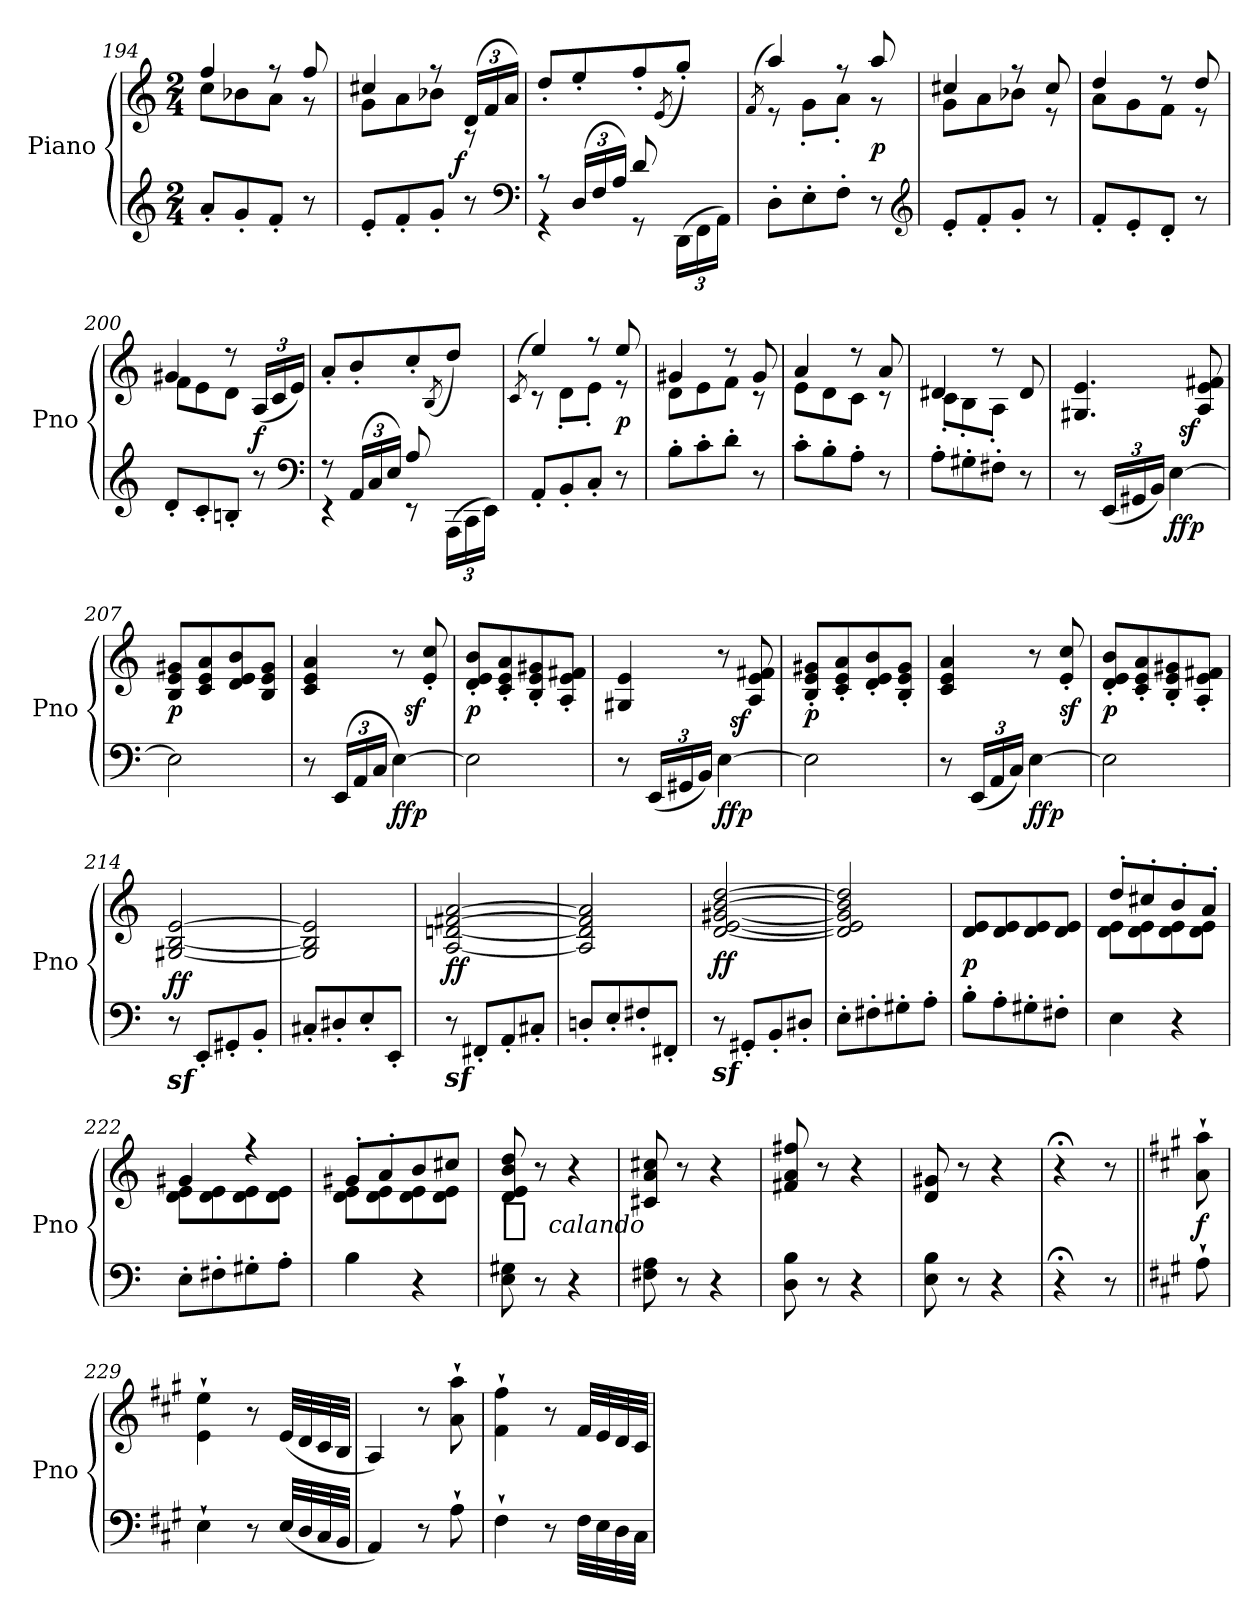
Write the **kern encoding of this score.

**kern	**kern	**dynam
*part1	*part1	*part1
*staff2	*staff1	*staff1/2
*I"Piano	*	*
*I'Pno	*	*
*clefG2	*clefG2	*
*k[]	*k[]	*
*M2/4	*M2/4	*
=194	=194	=194
*	*^	*
8a'L	4ff	8ccL	.
8g'	.	8b-X	.
8f'J	8rff	8aJ	.
8r	8ff	8rg	.
=195	=195	=195	=195
8e'L	4cc#X	8gL	.
8f'	.	8a	.
8g'J	8r	8b-XJ	.
*	*Xbrackettup	*	*
!	!	!	!LO:DY:rj
8r	(<24dLL	8rA	f
.	24f	.	.
.	24aJJ)	.	.
*	*v	*v	*
*clefF4	*	*
=196	=196	=196
*^	*	*
8rA	4rGG	8dd'/L	.
(<24DLL	.	8ee'/	.
24F	.	.	.
24AJJ)	.	.	.
8d	8rGG	8ff'/	.
.	.	(<8qe	.
8ryy	(24DD\LL	8gg'/J)	.
.	24FF\	.	.
.	24AA\JJ)	.	.
*v	*v	*	*
=197	=197	=197
.	(>8qf	.
*	*^	*
8D'L	4aa)	8r	.
8E'	.	8g'>L	.
8F'J	8rff	8a'>J	.
8r	8aa	8rg	p
*clefG2	*	*	*
=198	=198	=198	=198
8e'L	4cc#X	8gL	.
8f'	.	8a	.
8g'J	8r	8b-XJ	.
8r	8cc#	8r	.
=199	=199	=199	=199
8f'L	4dd	8aL	.
8e'	.	8g	.
8d'J	8rdd	8fJ	.
8r	8dd	8re	.
=200	=200	=200	=200
8d'L	4g#X	8fL	.
8c'	.	8e	.
8Bn'J	8r	8dJ	.
8r	(24ALL	8ryy	f
.	24c	.	.
.	24eJJ)	.	.
*	*v	*v	*
*clefF4	*	*
=201	=201	=201
*^	*	*
8r	4rEE	8a'/L	.
(<24AALL	.	8b'/	.
24C	.	.	.
24EJJ)	.	.	.
8A	8rEE	8cc'/	.
.	.	(<8qB	.
8ryy	(24AAA\LL	8dd/J)	.
.	24CC\	.	.
.	24EE\JJ)	.	.
*v	*v	*	*
=202	=202	=202
.	(>8qc	.
*	*^	*
8AA'L	4ee)	8rc	.
8BB'	.	8d'>L	.
8C'J	8rff	8e'>J	.
8r	8ee	8re	p
=203	=203	=203	=203
8B'L	4g#X	8dL	.
8c'	.	8e	.
8d'J	8r	8fJ	.
8r	8g#	8r	.
=204	=204	=204	=204
8c'L	4a	8eL	.
8B'	.	8d	.
8A'J	8r	8cJ	.
8r	8a	8rc	.
=205	=205	=205	=205
8A'L	4d#X	8c'>L	.
8G#X'	.	8B'>	.
8F#X'J	8r	8A'>J	.
8r	8d#	8ryy	.
*	*v	*v	*
=206	=206	=206
8r	4.G#X 4.e	.
(24EELL	.	.
24GG#X	.	.
24BBJJ)	.	.
!	!	!LO:DY:b=2
[4E	.	ffp
!	!	!LO:DY:rj
.	8A 8e 8f#X	sf
=207	=207	=207
2E]	8B 8e 8g#XL	p
.	8c 8e 8a	.
.	8d 8e 8b	.
.	8B 8e 8g#J	.
=208	=208	=208
8r	4c 4e 4a	.
(<24EELL	.	.
24AA	.	.
24CJJ	.	.
!	!	!LO:DY:b=2
[4E)	8r	ffp
!	!	!LO:DY:rj
.	8e' 8cc'	sf
=209	=209	=209
2E]	8d' 8e' 8b'L	p
.	8c' 8e' 8a'	.
.	8B' 8e' 8g#X'	.
.	8A' 8e' 8f#X'J	.
=210	=210	=210
8r	4G#X 4e	.
(24EELL	.	.
24GG#X	.	.
24BBJJ)	.	.
!	!	!LO:DY:b=2
[4E	8r	ffp
!	!	!LO:DY:rj
.	8A 8e 8f#X	sf
=211	=211	=211
2E]	8B' 8e' 8g#X'L	p
.	8c' 8e' 8a'	.
.	8d' 8e' 8b'	.
.	8B' 8e' 8g#'J	.
=212	=212	=212
8r	4c 4e 4a	.
(24EELL	.	.
24AA	.	.
24CJJ)	.	.
!	!	!LO:DY:b=2
[4E	8r	ffp
.	8e' 8cc'	sf
=213	=213	=213
2E]	8d' 8e' 8b'L	p
.	8c' 8e' 8a'	.
.	8B' 8e' 8g#X'	.
.	8A' 8e' 8f#X'J	.
=214	=214	=214
8r	[2G#X [2B [2e	ff
!LO:DY:rj	!	!
8EEz'L	.	.
8GG#X'	.	.
8BB'J	.	.
=215	=215	=215
8C#X'L	2G#] 2B] 2e]	.
8D#X'	.	.
8E'	.	.
8EE'J	.	.
=216	=216	=216
8r	[2A [2dn [2f#X [2a	ff
!LO:DY:rj	!	!
8FF#Xz'L	.	.
8AA'	.	.
8C#X'J	.	.
=217	=217	=217
8Dn'L	2A] 2d] 2f#] 2a]	.
8E'	.	.
8F#X'	.	.
8FF#X'J	.	.
=218	=218	=218
8r	[2d [2e [2g#X [2b [2dd	ff
!LO:DY:rj	!	!
8GG#Xz<'L	.	.
8BB'	.	.
8D#X'J	.	.
=219	=219	=219
8E'L	2d] 2e] 2g#] 2b] 2dd]	.
8F#X'	.	.
8G#X'	.	.
8A'J	.	.
=220	=220	=220
8B'L	8d 8eL	p
8A'	8d 8e	.
8G#X'	8d 8e	.
8F#X'J	8d 8eJ	.
=221	=221	=221
*	*^	*
4E	8dd'L	8d 8eL	.
.	8cc#X'	8d 8e	.
4r	8b'	8d 8e	.
.	8a'J	8d 8eJ	.
=222	=222	=222	=222
8E'L	4g#X	8d 8eL	.
8F#X'	.	8d 8e	.
8G#X'	4r	8d 8e	.
8A'J	.	8d 8eJ	.
=223	=223	=223	=223
4B	8g#X'L	8d 8eL	.
.	8a'	8d 8e	.
4r	8b	8d 8e	.
.	8cc#XJ	8d 8eJ	.
=224	=224	=224	=224
!	!	!	!LO:DY:t=%s calando
*	*v	*v	*
8E 8G#X	8d 8e 8b 8dd	pp
8r	8r	.
4r	4r	.
=225	=225	=225
8F#X 8A	8c#X 8a 8cc#X	.
8r	8r	.
4r	4r	.
=226	=226	=226
8D 8B	8f#X/ 8a/ 8ff#X/	.
8r	8r	.
4r	4r	.
=227	=227	=227
8E 8B	8d 8g#X	.
8r	8r	.
4r	4r	.
=228	=228	=228
4r;<	4r;<	.
8r	8r	.
=||	=||	=||
*k[f#c#g#]	*k[f#c#g#]	*
8A`	8a` 8aa`	f
=229	=229	=229
4E`	4e`\ 4ee`\	.
8r	8r	.
(32ELLL	(32eLLL	.
32D	32d	.
32C#	32c#	.
32BBJJJ	32BJJJ	.
=230	=230	=230
4AA)	4A)	.
8r	8r	.
8A`	8a` 8aa`	.
=231	=231	=231
4F#`	4f#` 4ff#`	.
8r	8r	.
32F#LLL	32f#LLL	.
32E	32e	.
32D	32d	.
32C#JJJ	32c#JJJ	.
=	=	=
*-	*-	*-
